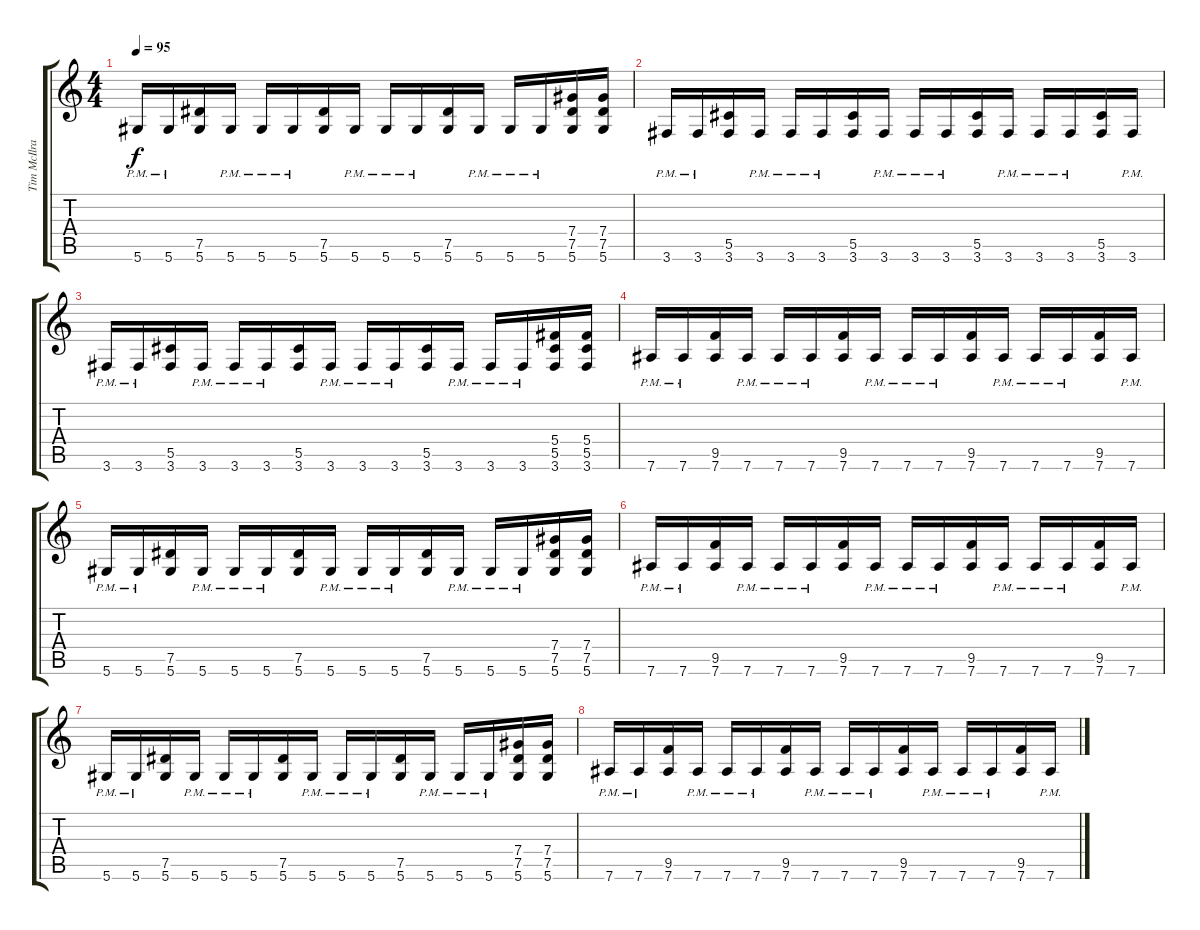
\track ("Tim McIlrath" "Tim McIlra") {instrument distortionguitar}
\staff {score tabs}
\tuning (Eb4 Bb3 Gb3 Db3 Ab2 Eb2) {hide}
\ts (4 4)
\tempo 95
\clef g2
\ks c
5.6{pm}.16{dy f} 5.6{pm}.16 (7.5 5.6).16 5.6{pm}.16 5.6{pm}.16 5.6{pm}.16 (7.5 5.6).16 5.6{pm}.16 5.6{pm}.16 5.6{pm}.16 (7.5 5.6).16 5.6{pm}.16 5.6{pm}.16 5.6{pm}.16 (7.4 7.5 5.6).16 (7.4 7.5 5.6).16 |
3.6{pm}.16 3.6{pm}.16 (5.5 3.6).16 3.6{pm}.16 3.6{pm}.16 3.6{pm}.16 (5.5 3.6).16 3.6{pm}.16 3.6{pm}.16 3.6{pm}.16 (5.5 3.6).16 3.6{pm}.16 3.6{pm}.16 3.6{pm}.16 (5.5 3.6).16 3.6{pm}.16 |
3.6{pm}.16 3.6{pm}.16 (5.5 3.6).16 3.6{pm}.16 3.6{pm}.16 3.6{pm}.16 (5.5 3.6).16 3.6{pm}.16 3.6{pm}.16 3.6{pm}.16 (5.5 3.6).16 3.6{pm}.16 3.6{pm}.16 3.6{pm}.16 (5.4 5.5 3.6).16 (5.4 5.5 3.6).16 |
7.6{pm}.16 7.6{pm}.16 (9.5 7.6).16 7.6{pm}.16 7.6{pm}.16 7.6{pm}.16 (9.5 7.6).16 7.6{pm}.16 7.6{pm}.16 7.6{pm}.16 (9.5 7.6).16 7.6{pm}.16 7.6{pm}.16 7.6{pm}.16 (9.5 7.6).16 7.6{pm}.16 |
5.6{pm}.16 5.6{pm}.16 (7.5 5.6).16 5.6{pm}.16 5.6{pm}.16 5.6{pm}.16 (7.5 5.6).16 5.6{pm}.16 5.6{pm}.16 5.6{pm}.16 (7.5 5.6).16 5.6{pm}.16 5.6{pm}.16 5.6{pm}.16 (7.4 7.5 5.6).16 (7.4 7.5 5.6).16 |
7.6{pm}.16 7.6{pm}.16 (9.5 7.6).16 7.6{pm}.16 7.6{pm}.16 7.6{pm}.16 (9.5 7.6).16 7.6{pm}.16 7.6{pm}.16 7.6{pm}.16 (9.5 7.6).16 7.6{pm}.16 7.6{pm}.16 7.6{pm}.16 (9.5 7.6).16 7.6{pm}.16 |
5.6{pm}.16 5.6{pm}.16 (7.5 5.6).16 5.6{pm}.16 5.6{pm}.16 5.6{pm}.16 (7.5 5.6).16 5.6{pm}.16 5.6{pm}.16 5.6{pm}.16 (7.5 5.6).16 5.6{pm}.16 5.6{pm}.16 5.6{pm}.16 (7.4 7.5 5.6).16 (7.4 7.5 5.6).16 |
7.6{pm}.16 7.6{pm}.16 (9.5 7.6).16 7.6{pm}.16 7.6{pm}.16 7.6{pm}.16 (9.5 7.6).16 7.6{pm}.16 7.6{pm}.16 7.6{pm}.16 (9.5 7.6).16 7.6{pm}.16 7.6{pm}.16 7.6{pm}.16 (9.5 7.6).16 7.6{pm}.16
